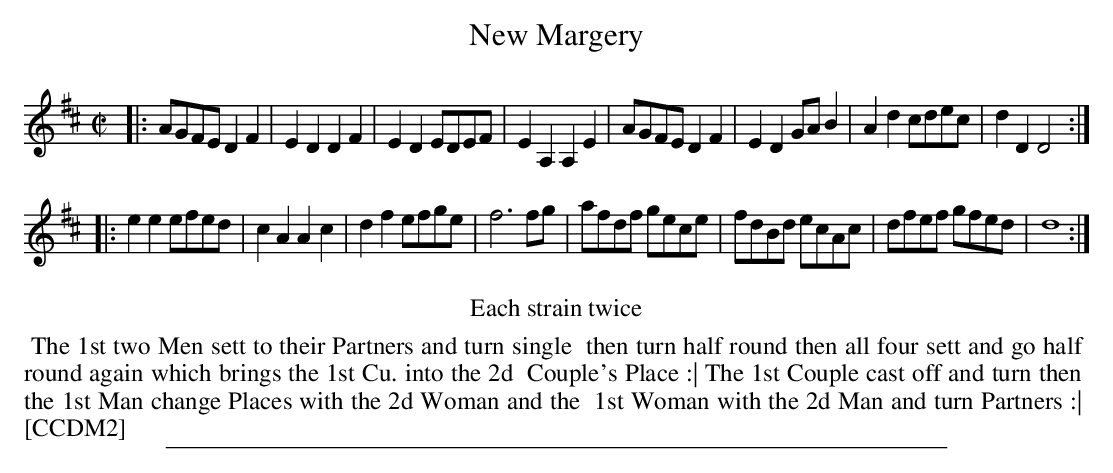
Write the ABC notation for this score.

X:1
T: New Margery
M: C|
L: 1/8
K: D
|:\
AGFE D2F2 | E2D2 D2F2 | E2D2 EDEF | E2A,2 A,2E2 |\
AGFE D2F2 | E2D2 GAB2 | A2d2 cdec | d2D2 D4 :|
|:\
e2e2 efed | c2A2 A2c2 | d2f2 efge | f6 fg |\
afdf gece | fdBd ecAc | dfef gfed | d8 :|
